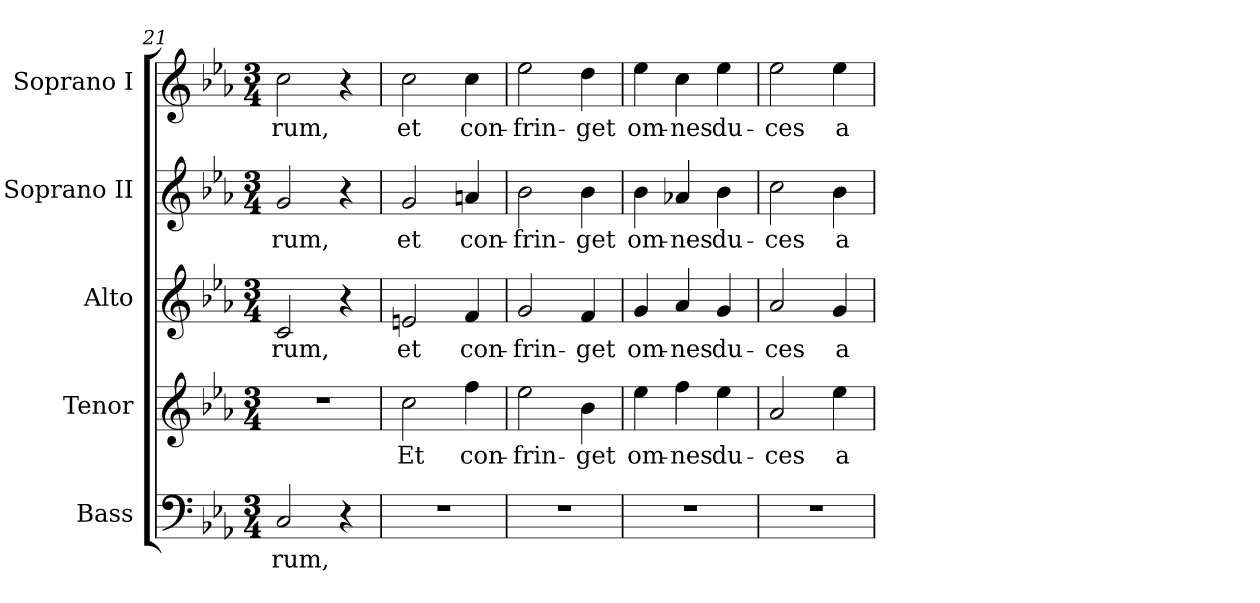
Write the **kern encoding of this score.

**kern	**text	**kern	**text	**kern	**text	**kern	**text	**kern	**text
*part5	*part5	*part4	*part4	*part3	*part3	*part2	*part2	*part1	*part1
*staff5	*staff5	*staff4	*staff4	*staff3	*staff3	*staff2	*staff2	*staff1	*staff1
*I"Bass	*	*I"Tenor	*	*I"Alto	*	*I"Soprano II	*	*I"Soprano I	*
*I'B.	*	*I'T.	*	*I'A.	*	*I'S.	*	*I'S.	*
*clefF4	*	*clefG2	*	*clefG2	*	*clefG2	*	*clefG2	*
*	*	*ITrd7c12	*	*	*	*	*	*	*
*k[b-e-a-]	*	*k[b-e-a-]	*	*k[b-e-a-]	*	*k[b-e-a-]	*	*k[b-e-a-]	*
*E-:	*	*E-:	*	*E-:	*	*E-:	*	*E-:	*
*M3/4	*	*M3/4	*	*M3/4	*	*M3/4	*	*M3/4	*
=21	=21	=21	=21	=21	=21	=21	=21	=21	=21
!	!LO:LY:b:color=#000000	!LO:N:vis=1	!	!	!	!	!	!	!
!	!	!	!	!	!LO:LY:b:color=#000000	!	!	!	!
!	!	!	!	!	!	!	!LO:LY:b:color=#000000	!	!
!	!	!	!	!	!	!	!	!	!LO:LY:b:color=#000000
2Ci/	-rum,	2.r	.	2ci/	-rum,	2gi/	-rum,	2cci\	-rum,
4r	.	.	.	4r	.	4r	.	4r	.
!!LO:PB:g=z
=22	=22	=22	=22	=22	=22	=22	=22	=22	=22
!LO:N:vis=1	!	!	!	!	!	!	!	!	!
!	!	!	!LO:LY:b:color=#000000	!	!	!	!	!	!
!	!	!	!	!	!LO:LY:b:color=#000000	!	!	!	!
!	!	!	!	!	!	!	!LO:LY:b:color=#000000	!	!
!	!	!	!	!	!	!	!	!	!LO:LY:b:color=#000000
2.r	.	2ci\	Et	2eni/	et	2gi/	et	2cci\	et
!	!	!	!LO:LY:b:color=#000000	!	!	!	!	!	!
!	!	!	!	!	!LO:LY:b:color=#000000	!	!	!	!
!	!	!	!	!	!	!	!LO:LY:b:color=#000000	!	!
!	!	!	!	!	!	!	!	!	!LO:LY:b:color=#000000
.	.	4fi\	con-	4fi/	con-	4ani/	con-	4cci\	con-
=23	=23	=23	=23	=23	=23	=23	=23	=23	=23
!LO:N:vis=1	!	!	!	!	!	!	!	!	!
!	!	!	!LO:LY:b:color=#000000	!	!	!	!	!	!
!	!	!	!	!	!LO:LY:b:color=#000000	!	!	!	!
!	!	!	!	!	!	!	!LO:LY:b:color=#000000	!	!
!	!	!	!	!	!	!	!	!	!LO:LY:b:color=#000000
2.r	.	2e-i\	-frin-	2gi/	-frin-	2b-i\	-frin-	2ee-i\	-frin-
!	!	!	!LO:LY:b:color=#000000	!	!	!	!	!	!
!	!	!	!	!	!LO:LY:b:color=#000000	!	!	!	!
!	!	!	!	!	!	!	!LO:LY:b:color=#000000	!	!
!	!	!	!	!	!	!	!	!	!LO:LY:b:color=#000000
.	.	4B-i\	-get	4fi/	-get	4b-i\	-get	4ddi\	-get
=24	=24	=24	=24	=24	=24	=24	=24	=24	=24
!LO:N:vis=1	!	!	!	!	!	!	!	!	!
!	!	!	!LO:LY:b:color=#000000	!	!	!	!	!	!
!	!	!	!	!	!LO:LY:b:color=#000000	!	!	!	!
!	!	!	!	!	!	!	!LO:LY:b:color=#000000	!	!
!	!	!	!	!	!	!	!	!	!LO:LY:b:color=#000000
2.r	.	4e-i\	om-	4gi/	om-	4b-i\	om-	4ee-i\	om-
!	!	!	!LO:LY:b:color=#000000	!	!	!	!	!	!
!	!	!	!	!	!LO:LY:b:color=#000000	!	!	!	!
!	!	!	!	!	!	!	!LO:LY:b:color=#000000	!	!
!	!	!	!	!	!	!	!	!	!LO:LY:b:color=#000000
.	.	4fi\	-nes	4a-i/	-nes	4a-Xi/	-nes	4cci\	-nes
!	!	!	!LO:LY:b:color=#000000	!	!	!	!	!	!
!	!	!	!	!	!LO:LY:b:color=#000000	!	!	!	!
!	!	!	!	!	!	!	!LO:LY:b:color=#000000	!	!
!	!	!	!	!	!	!	!	!	!LO:LY:b:color=#000000
.	.	4e-i\	du-	4gi/	du-	4b-i\	du-	4ee-i\	du-
=25	=25	=25	=25	=25	=25	=25	=25	=25	=25
!LO:N:vis=1	!	!	!	!	!	!	!	!	!
!	!	!	!LO:LY:b:color=#000000	!	!	!	!	!	!
!	!	!	!	!	!LO:LY:b:color=#000000	!	!	!	!
!	!	!	!	!	!	!	!LO:LY:b:color=#000000	!	!
!	!	!	!	!	!	!	!	!	!LO:LY:b:color=#000000
2.r	.	2A-i/	-ces	2a-i/	-ces	2cci\	-ces	2ee-i\	-ces
!	!	!	!LO:LY:b:color=#000000	!	!	!	!	!	!
!	!	!	!	!	!LO:LY:b:color=#000000	!	!	!	!
!	!	!	!	!	!	!	!LO:LY:b:color=#000000	!	!
!	!	!	!	!	!	!	!	!	!LO:LY:b:color=#000000
.	.	4e-i\	a-	4gi/	a-	4b-i\	a-	4ee-i\	a-
=	=	=	=	=	=	=	=	=	=
*-	*-	*-	*-	*-	*-	*-	*-	*-	*-
